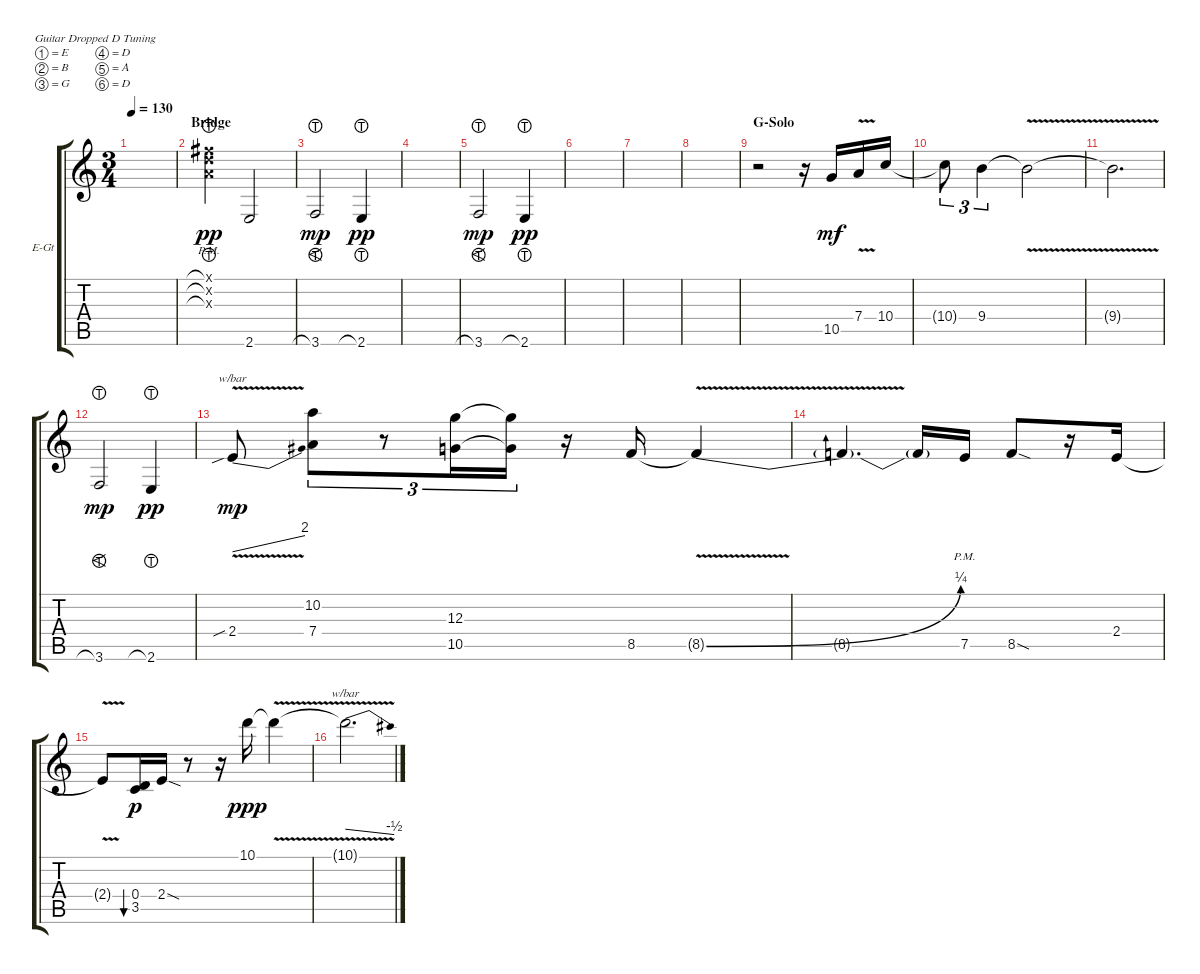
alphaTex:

\bracketExtendMode groupsimilarinstruments
\firstSystemTrackNameOrientation horizontal
\otherSystemsTrackNameOrientation horizontal
\track ("S-Guitar" "E-Gt") {instrument electricguitarclean}
\staff {score tabs}
\tuning (E4 B3 G3 D3 A2 D2)
\ts (3 4)
\tempo 130
\clef g2
\ks c
|
\section ("" "Bridge")
(3.2{lht pm x} 2.3{lht pm x} 2.1{lht pm x}).4{dy pp} 2.6.2 |
3.6{lht}.2{f dy mp} 2.6{lht}.4{dy pp} |
|
3.6{lht}.2{f dy mp} 2.6{lht}.4{dy pp} |
|
|
|
\section ("" "G-Solo")
r.2 r.16 10.5.16{dy mf} 7.4{v}.16 10.4.16 |
10.4{t}.8{tu (3 2)} 9.4.4{tu (3 2)} 9.4{v t}.2 |
9.4{t}.2{d} |
3.6{lht}.2{f dy mp} 2.6{lht}.4{dy pp} |
2.4{v sib}.8{tbe (dive default 0 0 52.8 8) dy mp} (10.2 7.4).8{tu (3 2)} r.8{tu (3 2)} (10.5 12.3).16{tu (3 2)} (10.5{t} 12.3{t}).16{tu (3 2)} r.16 8.5.16 8.5{be (bend 0 0 59.4 1) v t}.4 |
8.5{t}.4{d} 8.5{t}.16 7.5{pm}.16 8.5{sod}.8 r.16 2.4.16 |
2.4{v t}.8 (0.4 3.5).16{bu 59 dy p} 2.4{sod}.16 r.8 r.16 10.1.16{dy ppp} 10.1{v t}.4 |
10.1{t}.2{d tbe (dive default 34.199999999999996 0 59.4 -2)}
